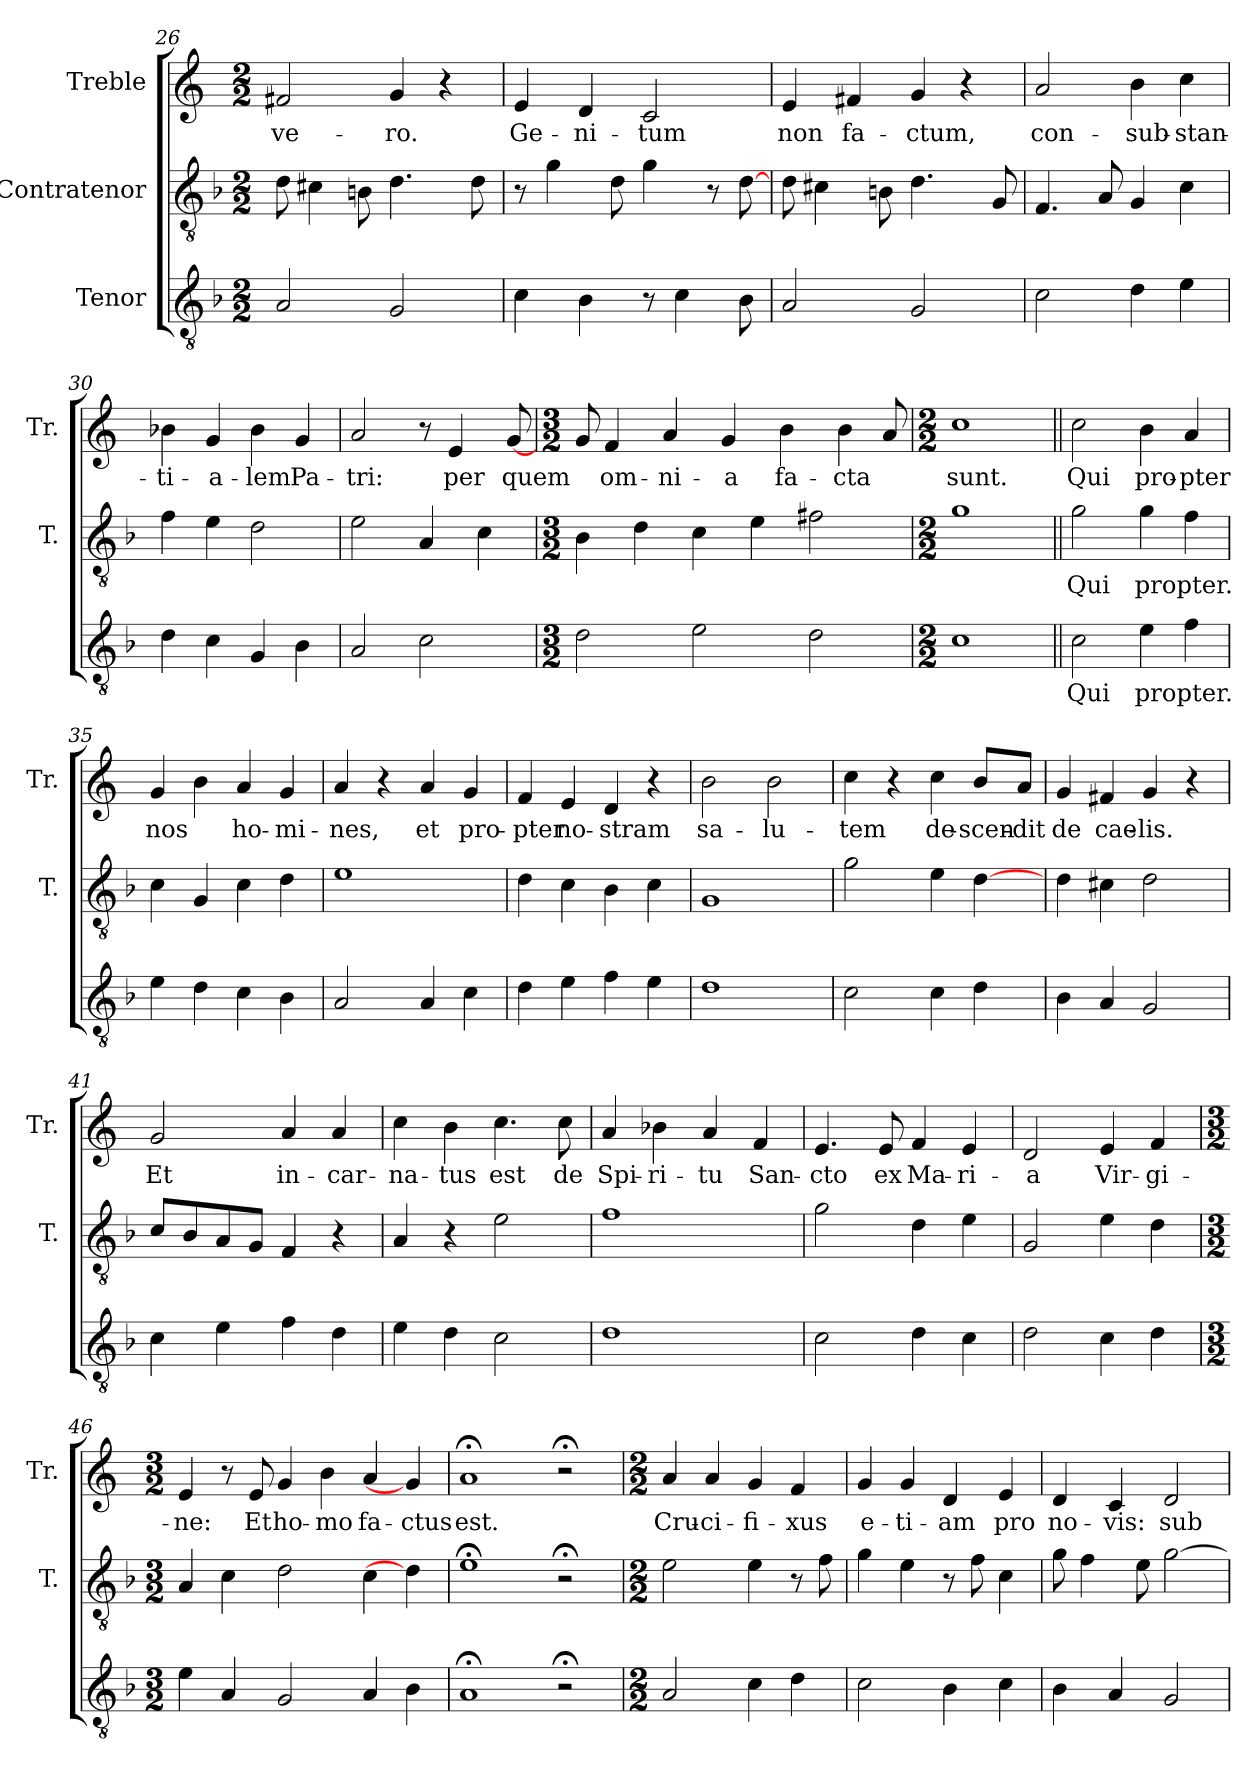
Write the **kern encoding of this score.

**kern	**text	**kern	**text	**kern	**text
*part3	*part3	*part2	*part2	*part1	*part1
*staff3	*staff3	*staff2	*staff2	*staff1	*staff1
*I"Tenor	*	*I"Contratenor	*	*I"Treble	*
*	*	*I'T.	*	*I'Tr.	*
*clefGv2	*	*clefGv2	*	*clefG2	*
*	*	*ITrd7c12	*	*	*
*k[b-]	*	*k[b-]	*	*k[]	*
*d:	*	*d:	*	*C:	*
*M2/2	*	*M2/2	*	*M2/2	*
=26	=26	=26	=26	=26	=26
!	!	!	!	!	!LO:LY:b:color=#000000
2Ai/	.	8Di\L	.	2f#Xi/	ve-
.	.	4C#Xi\	.	.	.
.	.	8BBni\L	.	.	.
!	!	!	!	!	!LO:LY:b:color=#000000
2Gi/	.	4.Di\	.	4gi/	-ro.
.	.	.	.	4r	.
.	.	8Di\L	.	.	.
!!LO:LB:g=z
=27	=27	=27	=27	=27	=27
!	!	!	!	!	!LO:LY:b:color=#000000
4ci\	.	8r	.	4ei/	Ge-
.	.	4Gi\	.	.	.
!	!	!	!	!	!LO:LY:b:color=#000000
4B-i\	.	.	.	4di/	-ni-
.	.	8Di\L	.	.	.
!	!	!	!	!	!LO:LY:b:color=#000000
8r	.	4Gi\	.	2ci/	-tum
4ci\	.	.	.	.	.
.	.	8r	.	.	.
8B-i\L	.	[8Di\L	.	.	.
=28	=28	=28	=28	=28	=28
!	!	!	!	!	!LO:LY:b:color=#000000
2Ai/	.	8Di\L	.	4ei/	non
.	.	4C#Xi\	.	.	.
!	!	!	!	!	!LO:LY:b:color=#000000
.	.	.	.	4f#Xi/	fa-
.	.	8BBni\L	.	.	.
!	!	!	!	!	!LO:LY:b:color=#000000
2Gi/	.	4.Di\	.	4gi/	-ctum,
.	.	.	.	4r	.
.	.	8GGi/L	.	.	.
=29	=29	=29	=29	=29	=29
!	!	!	!	!	!LO:LY:b:color=#000000
2ci\	.	4.FFi/	.	2ai/	con-
.	.	8AAi/L	.	.	.
!	!	!	!	!	!LO:LY:b:color=#000000
4di\	.	4GGi/	.	4bi\	-sub-
!	!	!	!	!	!LO:LY:b:color=#000000
4ei\	.	4Ci\	.	4cci\	-stan-
=30	=30	=30	=30	=30	=30
!	!	!	!	!	!LO:LY:b:color=#000000
4di\	.	4Fi\	.	4b-Xi\	-ti-
!	!	!	!	!	!LO:LY:b:color=#000000
4ci\	.	4Ei\	.	4gi/	-a-
!	!	!	!	!	!LO:LY:b:color=#000000
4Gi/	.	2Di\	.	4b-i\	-lem
!	!	!	!	!	!LO:LY:b:color=#000000
4B-i\	.	.	.	4gi/	Pa-
=31	=31	=31	=31	=31	=31
!	!	!	!	!	!LO:LY:b:color=#000000
2Ai/	.	2Ei\	.	2ai/	-tri:
2ci\	.	4AAi/	.	8r	.
!	!	!	!	!	!LO:LY:b:color=#000000
.	.	.	.	4ei/	per
.	.	4Ci\	.	.	.
!	!	!	!	!	!LO:LY:b:color=#000000
.	.	.	.	[8gi/L	quem
!!LO:PB:g=z
=32	=32	=32	=32	=32	=32
*M3/2	*	*M3/2	*	*M3/2	*
2di\	.	4BB-i\	.	8gi/L	.
!	!	!	!	!	!LO:LY:b:color=#000000
.	.	.	.	4fi/	om-
.	.	4Di\	.	.	.
!	!	!	!	!	!LO:LY:b:color=#000000
.	.	.	.	4ai/	-ni-
2ei\	.	4Ci\	.	.	.
!	!	!	!	!	!LO:LY:b:color=#000000
.	.	.	.	4gi/	-a
.	.	4Ei\	.	.	.
!	!	!	!	!	!LO:LY:b:color=#000000
.	.	.	.	4bi\	fa-
2di\	.	2F#Xi\	.	.	.
!	!	!	!	!	!LO:LY:b:color=#000000
.	.	.	.	4bi\	-cta
.	.	.	.	8ai/L	.
=33	=33	=33	=33	=33	=33
*M2/2	*	*M2/2	*	*M2/2	*
!	!	!	!	!	!LO:LY:b:color=#000000
1ci\	.	1Gi\	.	1cci\	sunt.
=34||	=34||	=34||	=34||	=34||	=34||
!	!LO:LY:b:color=#000000	!	!LO:LY:b:color=#000000	!	!LO:LY:b:color=#000000
2ci\	Qui	2Gi\	Qui	2cci\	Qui
!	!LO:LY:b:color=#000000	!	!LO:LY:b:color=#000000	!	!LO:LY:b:color=#000000
4ei\	propter.	4Gi\	propter.	4bi\	pro-
!	!	!	!	!	!LO:LY:b:color=#000000
4fi\	.	4Fi\	.	4ai/	-pter
=35	=35	=35	=35	=35	=35
!	!	!	!	!	!LO:LY:b:color=#000000
4ei\	.	4Ci\	.	4gi/	nos
4di\	.	4GGi/	.	4bi\	.
!	!	!	!	!	!LO:LY:b:color=#000000
4ci\	.	4Ci\	.	4ai/	ho-
!	!	!	!	!	!LO:LY:b:color=#000000
4B-i\	.	4Di\	.	4gi/	-mi-
=36	=36	=36	=36	=36	=36
!	!	!	!	!	!LO:LY:b:color=#000000
2Ai/	.	1Ei\	.	4ai/	-nes,
.	.	.	.	4r	.
!	!	!	!	!	!LO:LY:b:color=#000000
4Ai/	.	.	.	4ai/	et
!	!	!	!	!	!LO:LY:b:color=#000000
4ci\	.	.	.	4gi/	pro-
!!LO:LB:g=z
=37	=37	=37	=37	=37	=37
!	!	!	!	!	!LO:LY:b:color=#000000
4di\	.	4Di\	.	4fi/	-pter
!	!	!	!	!	!LO:LY:b:color=#000000
4ei\	.	4Ci\	.	4ei/	no-
!	!	!	!	!	!LO:LY:b:color=#000000
4fi\	.	4BB-i\	.	4di/	-stram
4ei\	.	4Ci\	.	4r	.
=38	=38	=38	=38	=38	=38
!	!	!	!	!	!LO:LY:b:color=#000000
1di\	.	1GGi/	.	2bi\	sa-
!	!	!	!	!	!LO:LY:b:color=#000000
.	.	.	.	2bi\	-lu-
=39	=39	=39	=39	=39	=39
!	!	!	!	!	!LO:LY:b:color=#000000
2ci\	.	2Gi\	.	4cci\	-tem
.	.	.	.	4r	.
!	!	!	!	!	!LO:LY:b:color=#000000
4ci\	.	4Ei\	.	4cci\	de-
!	!	!	!	!	!LO:LY:b:color=#000000
4di\	.	[4Di\	.	8bi/L	-scen-
!	!	!	!	!	!LO:LY:b:color=#000000
.	.	.	.	8ai/J	-dit
=40	=40	=40	=40	=40	=40
!	!	!	!	!	!LO:LY:b:color=#000000
4B-i\	.	4Di\	.	4gi/	de
!	!	!	!	!	!LO:LY:b:color=#000000
4Ai/	.	4C#Xi\	.	4f#Xi/	cae-
!	!	!	!	!	!LO:LY:b:color=#000000
2Gi/	.	2Di\	.	4gi/	-lis.
.	.	.	.	4r	.
=41	=41	=41	=41	=41	=41
!	!	!	!	!	!LO:LY:b:color=#000000
4ci\	.	8Ci/L	.	2gi/	Et
.	.	8BB-i/	.	.	.
4ei\	.	8AAi/	.	.	.
.	.	8GGi/J	.	.	.
!	!	!	!	!	!LO:LY:b:color=#000000
4fi\	.	4FFi/	.	4ai/	in-
!	!	!	!	!	!LO:LY:b:color=#000000
4di\	.	4r	.	4ai/	-car-
=42	=42	=42	=42	=42	=42
!	!	!	!	!	!LO:LY:b:color=#000000
4ei\	.	4AAi/	.	4cci\	-na-
!	!	!	!	!	!LO:LY:b:color=#000000
4di\	.	4r	.	4bi\	-tus
!	!	!	!	!	!LO:LY:b:color=#000000
2ci\	.	2Ei\	.	4.cci\	est
!	!	!	!	!	!LO:LY:b:color=#000000
.	.	.	.	8cci\L	de
!!LO:LB:g=z
=43	=43	=43	=43	=43	=43
!	!	!	!	!	!LO:LY:b:color=#000000
1di\	.	1Fi\	.	4ai/	Spi-
!	!	!	!	!	!LO:LY:b:color=#000000
.	.	.	.	4b-Xi\	-ri-
!	!	!	!	!	!LO:LY:b:color=#000000
.	.	.	.	4ai/	-tu
!	!	!	!	!	!LO:LY:b:color=#000000
.	.	.	.	4fi/	San-
=44	=44	=44	=44	=44	=44
!	!	!	!	!	!LO:LY:b:color=#000000
2ci\	.	2Gi\	.	4.ei/	-cto
!	!	!	!	!	!LO:LY:b:color=#000000
.	.	.	.	8ei/L	ex
!	!	!	!	!	!LO:LY:b:color=#000000
4di\	.	4Di\	.	4fi/	Ma-
!	!	!	!	!	!LO:LY:b:color=#000000
4ci\	.	4Ei\	.	4ei/	-ri-
=45	=45	=45	=45	=45	=45
!	!	!	!	!	!LO:LY:b:color=#000000
2di\	.	2GGi/	.	2di/	-a
!	!	!	!	!	!LO:LY:b:color=#000000
4ci\	.	4Ei\	.	4ei/	Vir-
!	!	!	!	!	!LO:LY:b:color=#000000
4di\	.	4Di\	.	4fi/	-gi-
=46	=46	=46	=46	=46	=46
*M3/2	*	*M3/2	*	*M3/2	*
!	!	!	!	!	!LO:LY:b:color=#000000
4ei\	.	4AAi/	.	4ei/	-ne:
4Ai/	.	4Ci\	.	8r	.
!	!	!	!	!	!LO:LY:b:color=#000000
.	.	.	.	8ei/L	Et
!	!	!	!	!	!LO:LY:b:color=#000000
2Gi/	.	2Di\	.	4gi/	ho-
!	!	!	!	!	!LO:LY:b:color=#000000
.	.	.	.	4bi\	-mo
!	!	!	!	!	!LO:LY:b:color=#000000
4Ai/	.	4Ci\	.	4ai/	fa-
!	!	!	!	!	!LO:LY:b:color=#000000
4B-i\	.	4Di\]	.	4gi/]	-ctus
=47	=47	=47	=47	=47	=47
!	!	!	!	!	!LO:LY:b:color=#000000
1A;i/	.	1E;i\	.	1a;i/	est.
2r;	.	2r;	.	2r;	.
!!LO:PB:g=z
=48	=48	=48	=48	=48	=48
*M2/2	*	*M2/2	*	*M2/2	*
!	!	!	!	!	!LO:LY:b:color=#000000
2Ai/	.	2Ei\	.	4ai/	Cru-
!	!	!	!	!	!LO:LY:b:color=#000000
.	.	.	.	4ai/	-ci-
!	!	!	!	!	!LO:LY:b:color=#000000
4ci\	.	4Ei\	.	4gi/	-fi-
!	!	!	!	!	!LO:LY:b:color=#000000
4di\	.	8r	.	4fi/	-xus
.	.	8Fi\L	.	.	.
=49	=49	=49	=49	=49	=49
!	!	!	!	!	!LO:LY:b:color=#000000
2ci\	.	4Gi\	.	4gi/	e-
!	!	!	!	!	!LO:LY:b:color=#000000
.	.	4Ei\	.	4gi/	-ti-
!	!	!	!	!	!LO:LY:b:color=#000000
4B-i\	.	8r	.	4di/	-am
.	.	8Fi\L	.	.	.
!	!	!	!	!	!LO:LY:b:color=#000000
4ci\	.	4Ci\	.	4ei/	pro
=50	=50	=50	=50	=50	=50
!	!	!	!	!	!LO:LY:b:color=#000000
4B-i\	.	8Gi\L	.	4di/	no-
.	.	4Fi\	.	.	.
!	!	!	!	!	!LO:LY:b:color=#000000
4Ai/	.	.	.	4ci/	-vis:
.	.	8Ei\L	.	.	.
!	!	!	!	!	!LO:LY:b:color=#000000
2Gi/	.	[2Gi\	.	2di/	sub
=	=	=	=	=	=
*-	*-	*-	*-	*-	*-
